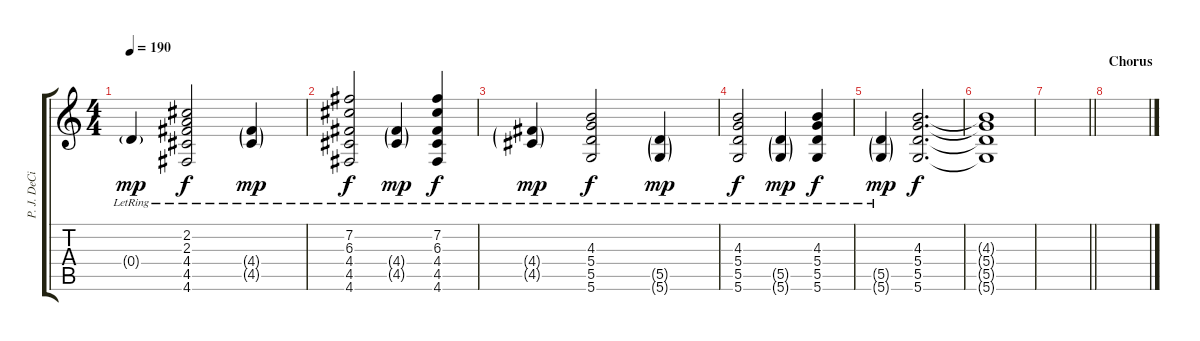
\track ("P. J. DeCicco (Clean/Overdub Guitar)" "P. J. DeCi") {instrument electricguitarclean}
\staff {score tabs}
\tuning (E4 B3 G3 D3 A2 D2) {hide}
\ts (4 4)
\tempo 190
\clef g2
\ks c
0.4{g lr}.4{dy mp} (2.2{lr} 2.3{lr} 4.4{lr} 4.5{lr} 4.6).2{dy f} (4.4{g lr} 4.5{g lr}).4{dy mp} |
(7.2{lr} 6.3{lr} 4.4{lr} 4.5{lr} 4.6).2{dy f} (4.4{g lr} 4.5{g lr}).4{dy mp} (7.2{lr} 6.3{lr} 4.4{lr} 4.5{lr} 4.6).4{dy f} |
(4.4{g lr} 4.5{g lr}).4{dy mp} (4.3{lr} 5.4{lr} 5.5{lr} 5.6{lr}).2{dy f} (5.5{g lr} 5.6{g lr}).4{dy mp} |
(4.3{lr} 5.4{lr} 5.5{lr} 5.6{lr}).2{dy f} (5.5{g lr} 5.6{g lr}).4{dy mp} (4.3{lr} 5.4{lr} 5.5{lr} 5.6).4{dy f} |
(5.5{g lr} 5.6{g lr}).4{dy mp} (4.3 5.4 5.5 5.6).2{d dy f} |
(4.3{t} 5.4{t} 5.5{t} 5.6{t}).1 |
\barLineRight lightlight
|
\section ("" "Chorus")
